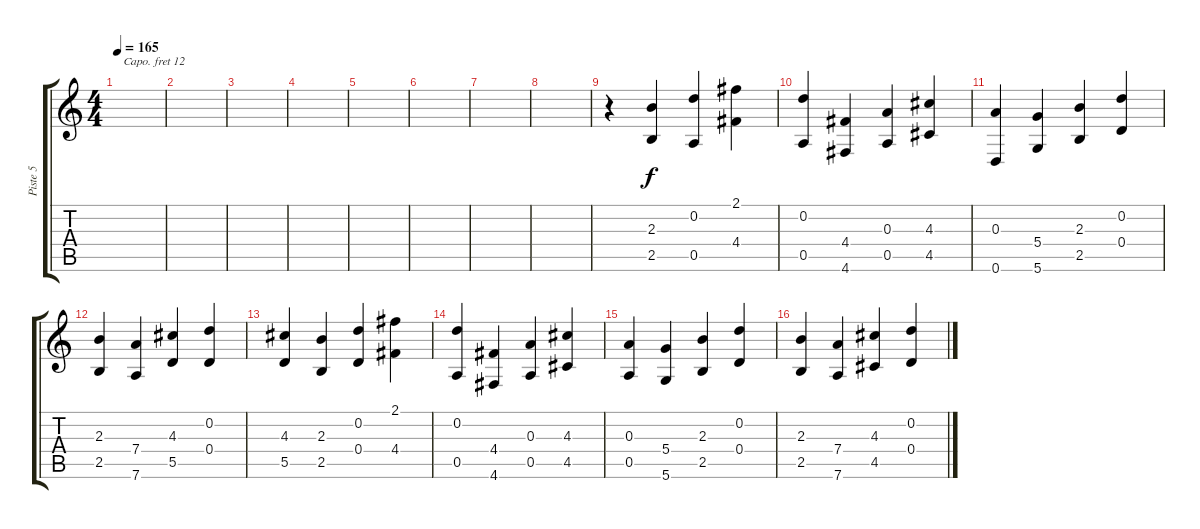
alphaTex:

\track ("Piste 5" "Piste 5") {instrument pizzicatostrings}
\staff {score tabs}
\capo 12
\tuning (E4 D4 A3 D3 A2 D2) {hide}
\ts (4 4)
\tempo 165
\clef g2
\ks c
|
|
|
|
|
|
|
|
r.4 (2.3 2.5).4 (0.2 0.5).4 (2.1 4.4).4 |
(0.2 0.5).4 (4.4 4.6).4 (0.3 0.5).4 (4.3 4.5).4 |
(0.3 0.6).4 (5.4 5.6).4 (2.3 2.5).4 (0.2 0.4).4 |
(2.3 2.5).4 (7.4 7.6).4 (4.3 5.5).4 (0.2 0.4).4 |
(4.3 5.5).4 (2.3 2.5).4 (0.2 0.4).4 (2.1 4.4).4 |
(0.2 0.5).4 (4.4 4.6).4 (0.3 0.5).4 (4.3 4.5).4 |
(0.3 0.5).4 (5.4 5.6).4 (2.3 2.5).4 (0.2 0.4).4 |
(2.3 2.5).4 (7.4 7.6).4 (4.3 4.5).4 (0.2 0.4).4
